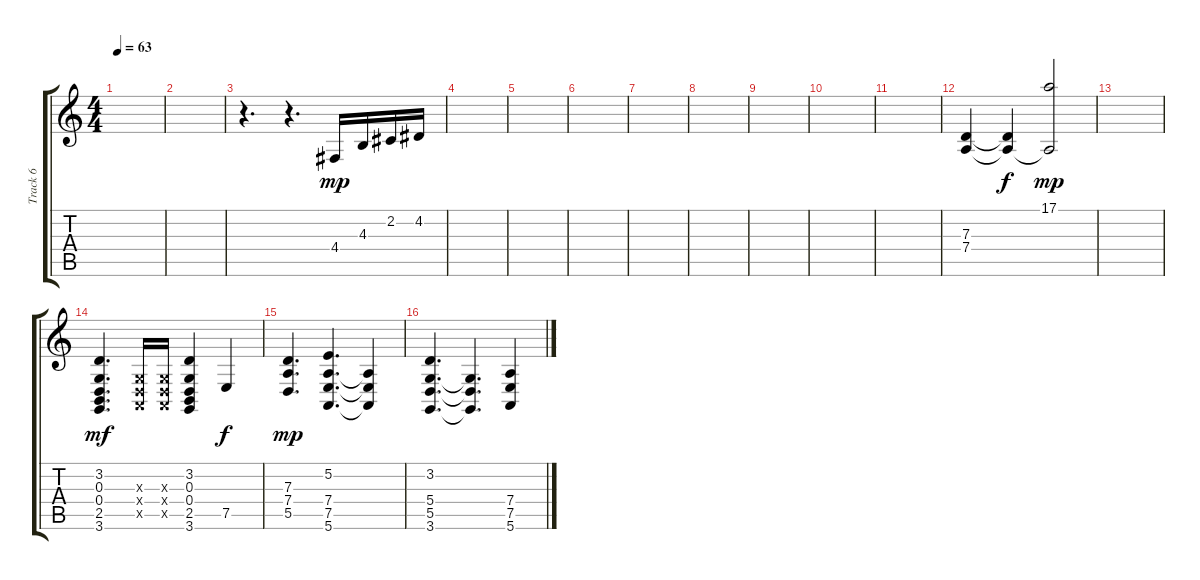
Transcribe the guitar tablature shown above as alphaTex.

\track ("Track 6" "Track 6") {instrument lead3calliope}
\staff {score tabs}
\tuning (E4 B3 G3 D3 A2 E2) {hide}
\ts (4 4)
\tempo 63
\clef g2
\ks c
|
|
r.4{d volume 8 instrument synthstrings1} r.4{d} 4.4.16{dy mp} 4.3.16 2.2.16 4.2.16 |
|
|
|
|
|
|
|
|
(7.3 7.4).4 (7.3{t} 7.4{t}).4{dy f} (17.1 7.4{t}).2{dy mp} |
|
(3.2 0.3 0.4 2.5 3.6).4{d dy mf volume 4 instrument electricguitarclean} (0.3{x} 0.4{x} 0.5{x}).16 (0.3{x} 0.4{x} 0.5{x}).16 (3.2 0.3 0.4 2.5 3.6).4 7.5.4{dy f} |
(7.3 7.4 5.5).4{d dy mp} (5.2 7.4 7.5 5.6).4{d} (7.4{t} 7.5{t} 5.6{t}).4 |
(3.2 5.4 5.5 3.6).4{d} (5.4{t} 5.5{t} 3.6{t}).4{d} (7.4 7.5 5.6).4
